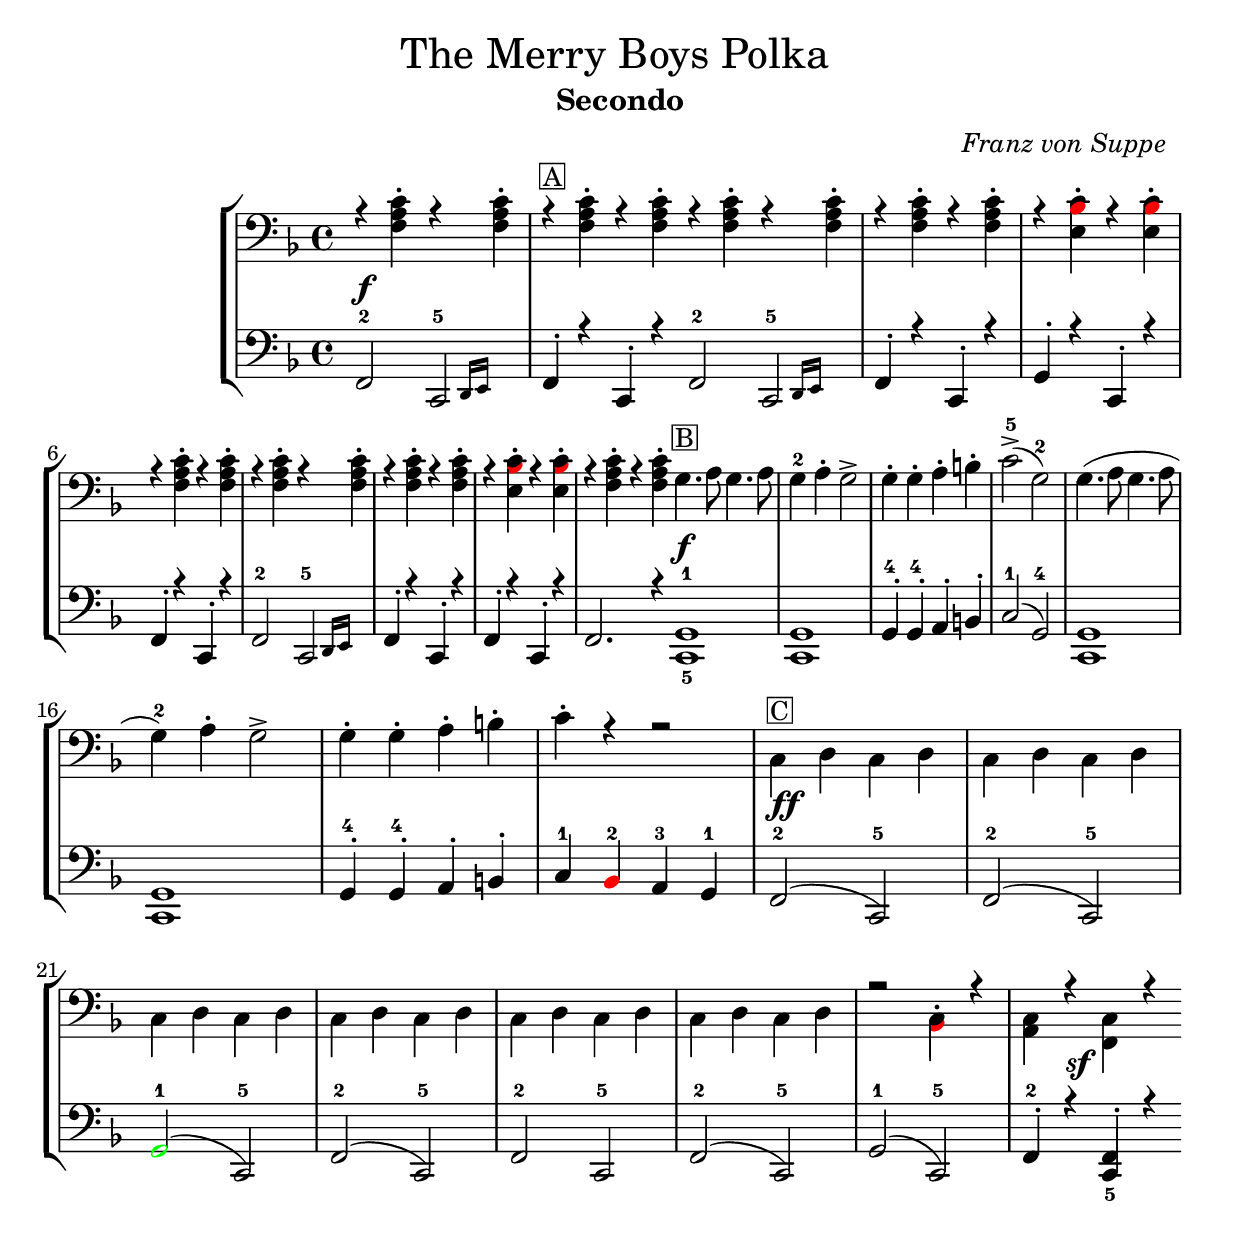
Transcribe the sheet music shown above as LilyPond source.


\version "2.14.2"
\header{
    title = \markup {\center-align { \medium " The Merry Boys Polka  " } }
    %texte sous le titre central
    subtitle = " Secondo "
    %texte sous le titre central
    piece = "" 
	%texte sous le titre a droite
    composer = \markup   {\italic " Franz von Suppe  "}   
    %opus = "  "

    %texte avant chaque groupe de portees
    instrument = ""
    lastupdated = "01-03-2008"
    %enteredby = "Philippe Seguin"
    %maintainer = "Philippe Seguin"
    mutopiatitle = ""
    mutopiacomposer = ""
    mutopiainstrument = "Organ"
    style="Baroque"
    %copyright = "retranscribed by Ph. Seguin"
 

}  

\include "italiano.ly"

%#(set-default-paper-size "a4" 'landscape)
%#(set-default-paper-size "a3" 'landscape)
#(set-default-paper-size "a4")
%taille des notes
#(set-global-staff-size 23)



\paper {
%system-count = #1
%espace entre systeme
between-system-space = 15
%espace entre titre et systeme
between-system-padding = 10
       
%ragged-last-bottom = ##f
%ragged-bottom = ##f
 %     linewidth = 18.0 \cm
%indent = 1\cm
%top-margin = 0\mm
%tagline = ##f
%page-top-space = 0
%head-separation = 0
	\context { 

	\override SpacingSpanner #'shortest-duration-space = #1.9	
	}
}

%position des pieds : ^\z  pied droit   _\z pied gauche
p = \rtoe
t = \lheel
 
 
global = {
  \key fa \major
  \time 4/4
   
}


% organisation :  	main droite  alto et sopran
%			main gauche tenor

sopran = 
   \context Voice=one \relative do {
   \voiceOne
  \stemDown
  %1
  r4 <fa la do> \staccato r <fa la do> \staccato
  %2
  r4 ^\markup {\box A } <fa la do> \staccato r <fa la do> \staccato \bar "|:"
  %3
  r4 <fa la do> \staccato r <fa la do> \staccato
  %4
  r4 <fa la do> \staccato r <fa la do> \staccato
  %5 
  r4 <mi do'> \staccato r <mi  do'> \staccato \break
  %6
  r4 <fa la do> \staccato r <fa la do> \staccato 
  %7
  r4 <fa la do> \staccato r <fa la do> \staccato
  %8
  r4 <fa la do> \staccato r <fa la do> \staccato
  %9
  r4 <mi  do'> \staccato r <mi  do'> \staccato
  %10
  r4 <fa la do> \staccato r <fa la do> \staccato \bar ":|" 
  %11
  \bar ":|:" sol4. ^\markup {\box B } la8 sol4. la8
  %12
  sol4-2 la \staccato sol2  \accent
  %13
  sol4 \staccato sol \staccato la \staccato si \staccato  
  %14
  do2-5 \accent (sol)-2
  %15
  sol4. (la8 sol4. la8 \break 
  %16
  sol4)-2 la \staccato sol2  \accent
  %17
  sol4 \staccato sol \staccato la \staccato si \staccato
  %18
  do4 \staccato r r2
  %19
  do,4 ^\markup {\box C } re do re
  %20
  do re do re \break
  %21
  do re do re
  %22
  do re do re
  %23
  do re do re
  %24
  do re do re
  %25
  r2 do4 \staccato r4
  %26
  <la do> r <fa do'> r \bar ":|"
 
   }

alto = \context
    Voice=two \relative do {
    \voiceTwo
 
  
  %1
  s1 s s s s4 <\tweak #'color #red sib'> s4 <\tweak #'color #red sib> s1 s s
  %9
  s4 <\tweak #'color #red sib> s4 <\tweak #'color #red sib>
  %10 
  s1  
  %11
  s s s s s s s s s s s s s s 
  %25
  s2 <\tweak #'color #red sib,>4
   
   }
tenor = \context
   Voice=three \relative do, {
   \voiceThree
   \override Stem #'neutral-direction = #down 
  
  %1
  fa2-2 ^\markup { \dynamic {f} }do-5  
  %2
  fa4 \staccato r do \staccato r
  %3
  fa2-2 do-5  
  %4
  fa4 \staccato r do \staccato r
  %5 
  sol'4 \staccato r do, \staccato r 
  %6
  fa \staccato r do \staccato r 
  %7
  fa2-2  do-5 
  %8
  fa4 \staccato r do \staccato r
  %9
  fa4 \staccato r do \staccato r 
  %10
  fa2. r4  
  %11
  <do-5 sol'-1>1 ^\markup { \dynamic {f} }
  %12
  <do sol'>1
  %13
  sol'4-4 \staccato sol-4 \staccato la \staccato si \staccato
  %14
  do2-1 (sol-4) 
  %15
  <do, sol'>1
  %16
  <do sol'>1
  %17
  sol'4-4 \staccato sol-4 \staccato la \staccato si \staccato
  %18
  do-1 <\tweak #'color #red sib-2> la-3 sol-1 
  %19
  fa2-2 ^\markup { \dynamic {ff} } (do-5) 
  %20
  fa2-2 (do-5) 
  %21
  <\tweak #'color #green sol'-1> (do,-5)
  %22
  fa2-2 (do-5) 
  %23
  fa2-2 do-5  
  %24
  fa2-2 (do-5) 
  %25
  sol'-1 (do,-5)
  %26
  fa4-2 \staccato r ^\markup { \dynamic {sf} } fa \staccato r
   }
   
   basse = \context
   Voice=four  \relative do, {
   \voiceFour
  \stemUp
  %1
  s2 s4 \grace {re16 [mi]} 
  %2
  s1 
  %3
  s2 s \grace {re16 [mi]} 
  %4
  s1 s s
  %7 
  s2 s \grace {re16 [mi]}
  s1 s s s s s s s s s s s s s s s s s 
  %26
  s4 s s do-5
}
   

 
   
droite = {
	\global
	%\set  Staff.instrumentName =  \markup {\fontsize#-2 \halign #-0.7 \column { "Ga" "Oct" "Fh"}}
	\clef "bass"
	\set Staff.midiInstrument = "church organ"

   <<
   \alto
   \sopran
   >>
}

gauche = {
	 \global
	 %\set  Staff.instrumentName =  \markup {\fontsize#-2 \halign #-0.7 \column { "Sal" "Fh" "Bo"}}
	 \clef "bass"
	 \set Staff.midiInstrument = "church organ"
   <<
   \tenor
   \basse
   >>
}
 

\score
{
	<<
	\new StaffGroup <<
	%\with{\remove System_start_delimiter_engraver}
	
			\new Staff {  \droite}
			\new Staff {  \gauche}
			>>
		 
		>>

	\midi {
		\context {
			\Score
			tempoWholesPerMinute = #(ly:make-moment 80 4)
		}
	}
	\layout{indent = 3.0\cm}
 }	
